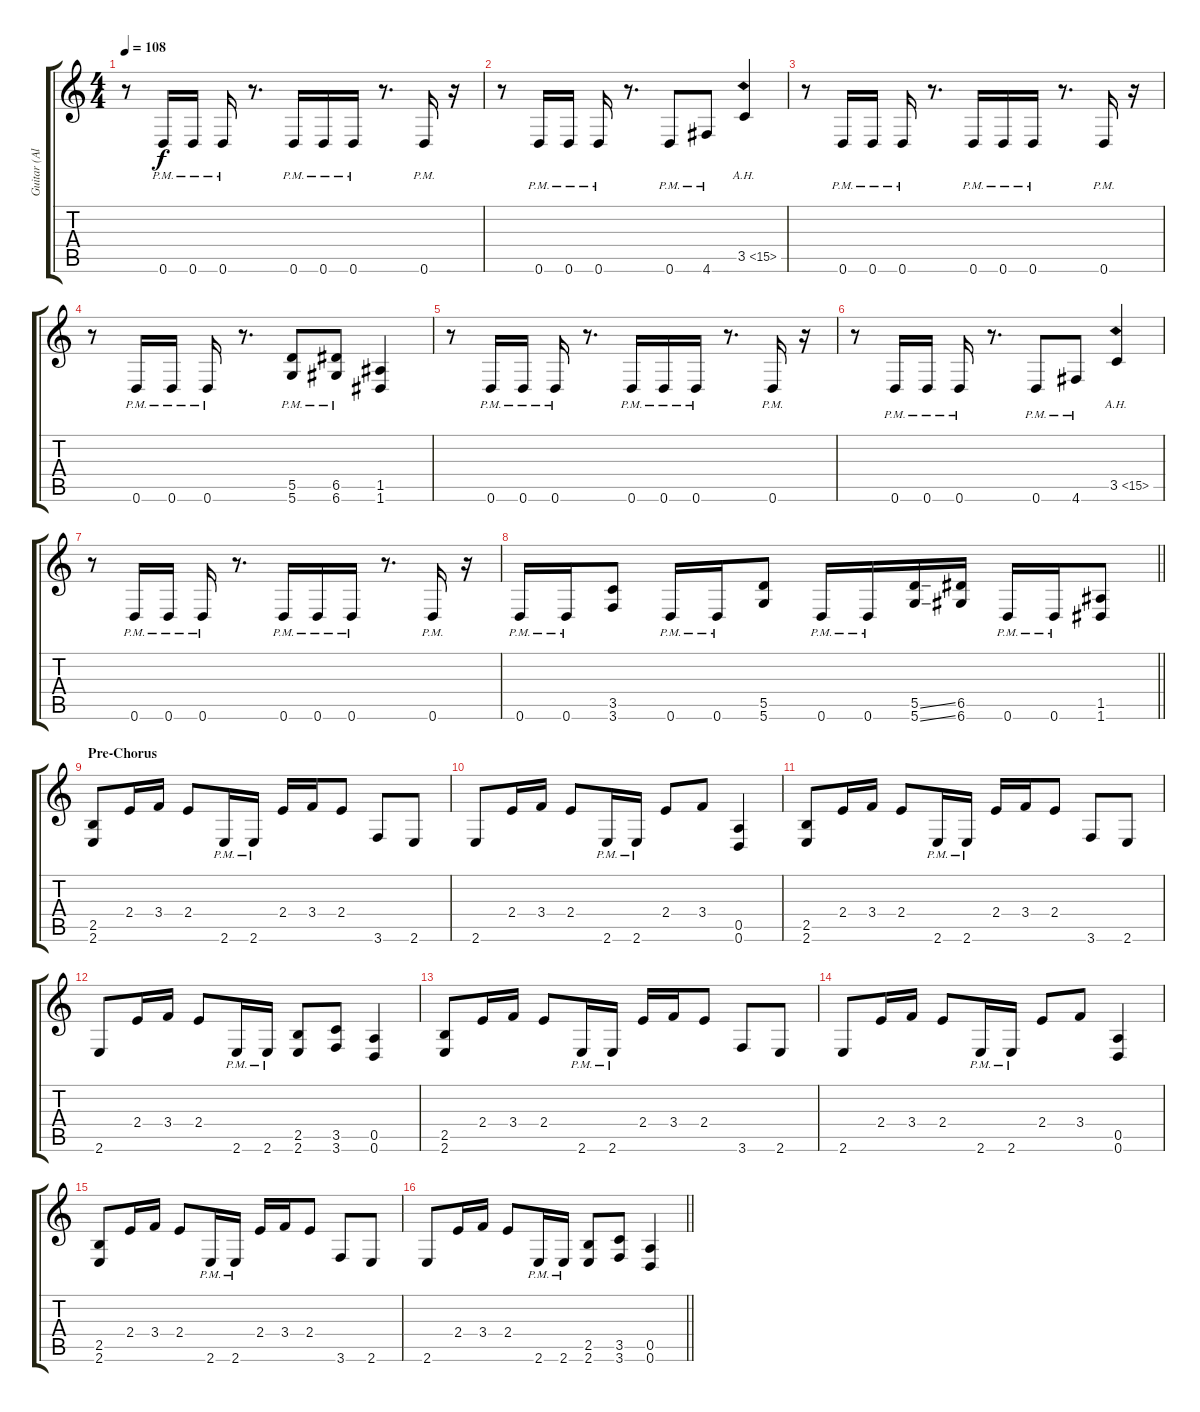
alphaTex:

\track ("Guitar (Alternate tuning : Drop D)" "Guitar (Al") {instrument electricguitarjazz}
\staff {score tabs}
\tuning (E4 B3 G3 D3 A2 D2) {hide}
\ts (4 4)
\tempo 108
\clef g2
\ks c
r.8{dy f} 0.6{pm}.16 0.6{pm}.16 0.6{pm}.16 r.8{d} 0.6{pm}.16 0.6{pm}.16 0.6{pm}.16 r.8{d} 0.6{pm}.16 r.16 |
r.8 0.6{pm}.16 0.6{pm}.16 0.6{pm}.16 r.8{d} 0.6{pm}.8 4.6{pm}.8 3.5{ah 12}.4 |
r.8 0.6{pm}.16 0.6{pm}.16 0.6{pm}.16 r.8{d} 0.6{pm}.16 0.6{pm}.16 0.6{pm}.16 r.8{d} 0.6{pm}.16 r.16 |
r.8 0.6{pm}.16 0.6{pm}.16 0.6{pm}.16 r.8{d} (5.5{pm} 5.6{pm}).8 (6.5{pm} 6.6{pm}).8 (1.5 1.6).4 |
r.8 0.6{pm}.16 0.6{pm}.16 0.6{pm}.16 r.8{d} 0.6{pm}.16 0.6{pm}.16 0.6{pm}.16 r.8{d} 0.6{pm}.16 r.16 |
r.8 0.6{pm}.16 0.6{pm}.16 0.6{pm}.16 r.8{d} 0.6{pm}.8 4.6{pm}.8 3.5{ah 12}.4 |
r.8 0.6{pm}.16 0.6{pm}.16 0.6{pm}.16 r.8{d} 0.6{pm}.16 0.6{pm}.16 0.6{pm}.16 r.8{d} 0.6{pm}.16 r.16 |
\barLineRight lightlight
0.6{pm}.16 0.6{pm}.16 (3.5 3.6).8 0.6{pm}.16 0.6{pm}.16 (5.5 5.6).8 0.6{pm}.16 0.6{pm}.16 (5.5{ss} 5.6{ss}).16 (6.5 6.6).16 0.6{pm}.16 0.6{pm}.16 (1.5 1.6).8 |
\section ("" "Pre-Chorus")
(2.5 2.6).8 2.4.16 3.4.16 2.4.8 2.6{pm}.16 2.6{pm}.16 2.4.16 3.4.16 2.4.8 3.6.8 2.6.8 |
2.6.8 2.4.16 3.4.16 2.4.8 2.6{pm}.16 2.6{pm}.16 2.4.8 3.4.8 (0.5 0.6).4 |
(2.5 2.6).8 2.4.16 3.4.16 2.4.8 2.6{pm}.16 2.6{pm}.16 2.4.16 3.4.16 2.4.8 3.6.8 2.6.8 |
2.6.8 2.4.16 3.4.16 2.4.8 2.6{pm}.16 2.6{pm}.16 (2.5 2.6).8 (3.5 3.6).8 (0.5 0.6).4 |
(2.5 2.6).8 2.4.16 3.4.16 2.4.8 2.6{pm}.16 2.6{pm}.16 2.4.16 3.4.16 2.4.8 3.6.8 2.6.8 |
2.6.8 2.4.16 3.4.16 2.4.8 2.6{pm}.16 2.6{pm}.16 2.4.8 3.4.8 (0.5 0.6).4 |
(2.5 2.6).8 2.4.16 3.4.16 2.4.8 2.6{pm}.16 2.6{pm}.16 2.4.16 3.4.16 2.4.8 3.6.8 2.6.8 |
\barLineRight lightlight
2.6.8 2.4.16 3.4.16 2.4.8 2.6{pm}.16 2.6{pm}.16 (2.5 2.6).8 (3.5 3.6).8 (0.5 0.6).4
